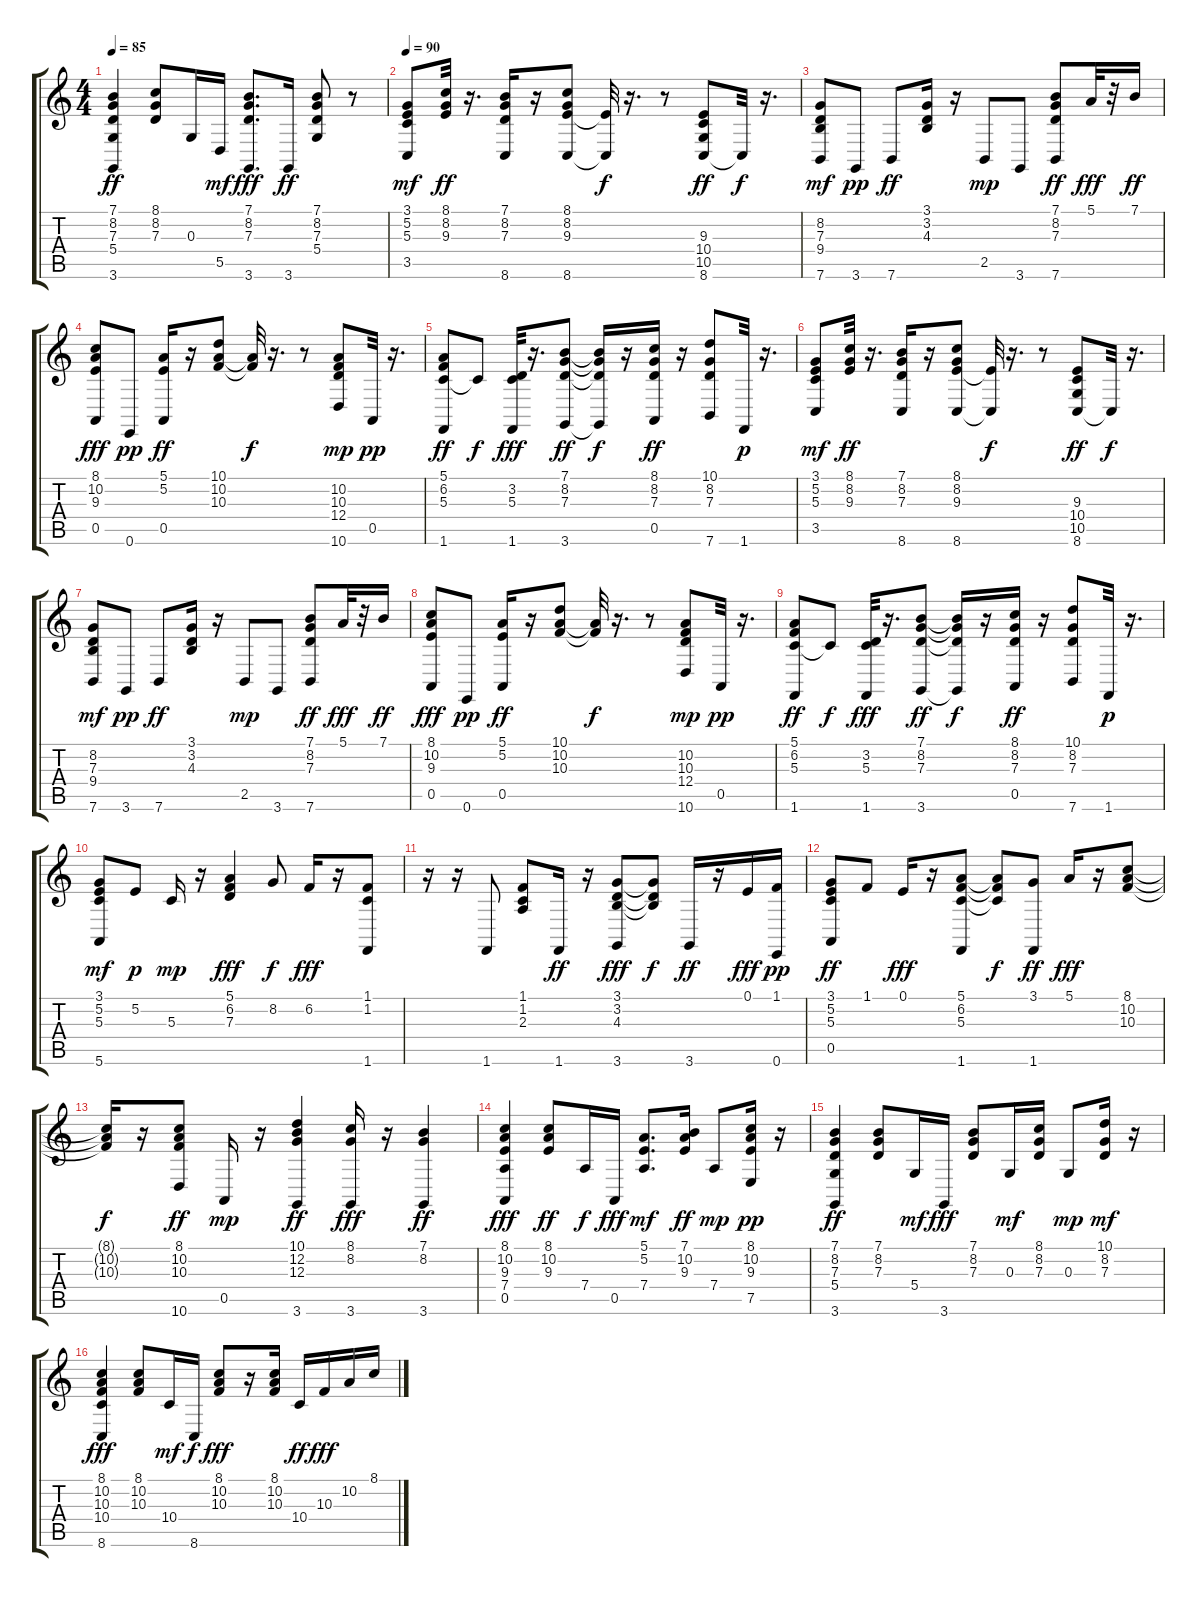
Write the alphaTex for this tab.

\track "" {instrument brightacousticpiano}
\staff {score tabs}
\tuning (E4 B3 G3 D3 A2 E2) {hide}
\ts (4 4)
\tempo 85
\clef g2
\ks c
(7.1 8.2 7.3 5.4 3.6).4{dy ff} (8.1 8.2 7.3).8 0.3.16 5.5.16{dy mf} (7.1 8.2 7.3 3.6).8{d dy fff} 3.6.16{dy ff} (7.1 8.2 7.3 5.4).8 r.8 |
\tempo 90
(3.1 5.2 5.3 3.5).8{dy mf} (8.1 8.2 9.3).32{dy ff} r.16{d} (7.1 8.2 7.3 8.6).16 r.16 (8.1 8.2 9.3 8.6).8 (9.3{t} 8.6{t}).32{dy f} r.16{d} r.8 (9.3 10.4 10.5 8.6).8{dy ff} 8.6{t}.32{dy f} r.16{d} |
(8.2 7.3 9.4 7.6).8{dy mf} 3.6.8{dy pp} 7.6.8{dy ff} (3.1 3.2 4.3).16 r.16 2.5.8{dy mp} 3.6.8 (7.1 8.2 7.3 7.6).8{dy ff} 5.1.32{dy fff} r.32 7.1.16{dy ff} |
(8.1 10.2 9.3 0.5).8{dy fff} 0.6.8{dy pp} (5.1 5.2 0.5).16{dy ff} r.16 (10.1 10.2 10.3).8 (10.2{t} 10.3{t}).32{dy f} r.16{d} r.8 (10.2 10.3 12.4 10.6).8{dy mp} 0.5.32{dy pp} r.16{d} |
(5.1 6.2 5.3 1.6).8{dy ff} 5.3{t}.8{dy f} (3.2 5.3 1.6).32{dy fff} r.16{d} (7.1 8.2 7.3 3.6).8{dy ff} (7.1{t} 8.2{t} 7.3{t} 3.6{t}).16{dy f} r.16 (8.1 8.2 7.3 0.5).16{dy ff} r.16 (10.1 8.2 7.3 7.6).8 1.6.32{dy p} r.16{d} |
(3.1 5.2 5.3 3.5).8{dy mf} (8.1 8.2 9.3).32{dy ff} r.16{d} (7.1 8.2 7.3 8.6).16 r.16 (8.1 8.2 9.3 8.6).8 (9.3{t} 8.6{t}).32{dy f} r.16{d} r.8 (9.3 10.4 10.5 8.6).8{dy ff} 8.6{t}.32{dy f} r.16{d} |
(8.2 7.3 9.4 7.6).8{dy mf} 3.6.8{dy pp} 7.6.8{dy ff} (3.1 3.2 4.3).16 r.16 2.5.8{dy mp} 3.6.8 (7.1 8.2 7.3 7.6).8{dy ff} 5.1.32{dy fff} r.32 7.1.16{dy ff} |
(8.1 10.2 9.3 0.5).8{dy fff} 0.6.8{dy pp} (5.1 5.2 0.5).16{dy ff} r.16 (10.1 10.2 10.3).8 (10.2{t} 10.3{t}).32{dy f} r.16{d} r.8 (10.2 10.3 12.4 10.6).8{dy mp} 0.5.32{dy pp} r.16{d} |
(5.1 6.2 5.3 1.6).8{dy ff} 5.3{t}.8{dy f} (3.2 5.3 1.6).32{dy fff} r.16{d} (7.1 8.2 7.3 3.6).8{dy ff} (7.1{t} 8.2{t} 7.3{t} 3.6{t}).16{dy f} r.16 (8.1 8.2 7.3 0.5).16{dy ff} r.16 (10.1 8.2 7.3 7.6).8 1.6.32{dy p} r.16{d} |
(3.1 5.2 5.3 5.6).8{dy mf} 5.2.8{dy p} 5.3.16{dy mp} r.16 (5.1 6.2 7.3).4{dy fff} 8.2.8{dy f} 6.2.16{dy fff} r.16 (1.1 1.2 1.6).8 |
r.16 r.16 1.6.8 (1.1 1.2 2.3).8 1.6.16{dy ff} r.16 (3.1 3.2 4.3 3.6).8{dy fff} (3.1{t} 3.2{t} 4.3{t}).8{dy f} 3.6.16{dy ff} r.16 0.1.16{dy fff} (1.1 0.6).16{dy pp} |
(3.1 5.2 5.3 0.5).8{dy ff} 1.1.8 0.1.16{dy fff} r.16 (5.1 6.2 5.3 1.6).8 (5.1{t} 6.2{t} 5.3{t}).8{dy f} (3.1 1.6).8{dy ff} 5.1.16{dy fff} r.16 (8.1 10.2 10.3).8 |
(8.1{t} 10.2{t} 10.3{t}).16{dy f} r.16 (8.1 10.2 10.3 10.6).8{dy ff} 0.5.16{dy mp} r.16 (10.1 12.2 12.3 3.6).4{dy ff} (8.1 8.2 3.6).16{dy fff} r.16 (7.1 8.2 3.6).4{dy ff} |
(8.1 10.2 9.3 7.4 0.5).4{dy fff} (8.1 10.2 9.3).8{dy ff} 7.4.16{dy f} 0.5.16{dy fff} (5.1 5.2 7.4).8{d dy mf} (7.1 10.2 9.3).16{dy ff} 7.4.8{dy mp} (8.1 10.2 9.3 7.5).16{dy pp} r.16 |
(7.1 8.2 7.3 5.4 3.6).4{dy ff} (7.1 8.2 7.3).8 5.4.16{dy mf} 3.6.16{dy fff} (7.1 8.2 7.3).8 0.3.16{dy mf} (8.1 8.2 7.3).16 0.3.8{dy mp} (10.1 8.2 7.3).16{dy mf} r.16 |
(8.1 10.2 10.3 10.4 8.6).4{dy fff} (8.1 10.2 10.3).8 10.4.16{dy mf} 8.6.16{dy f} (8.1 10.2 10.3).8{dy fff} r.16 (8.1 10.2 10.3).16 10.4.16{dy ff} 10.3.16{dy fff} 10.2.16 8.1.16
